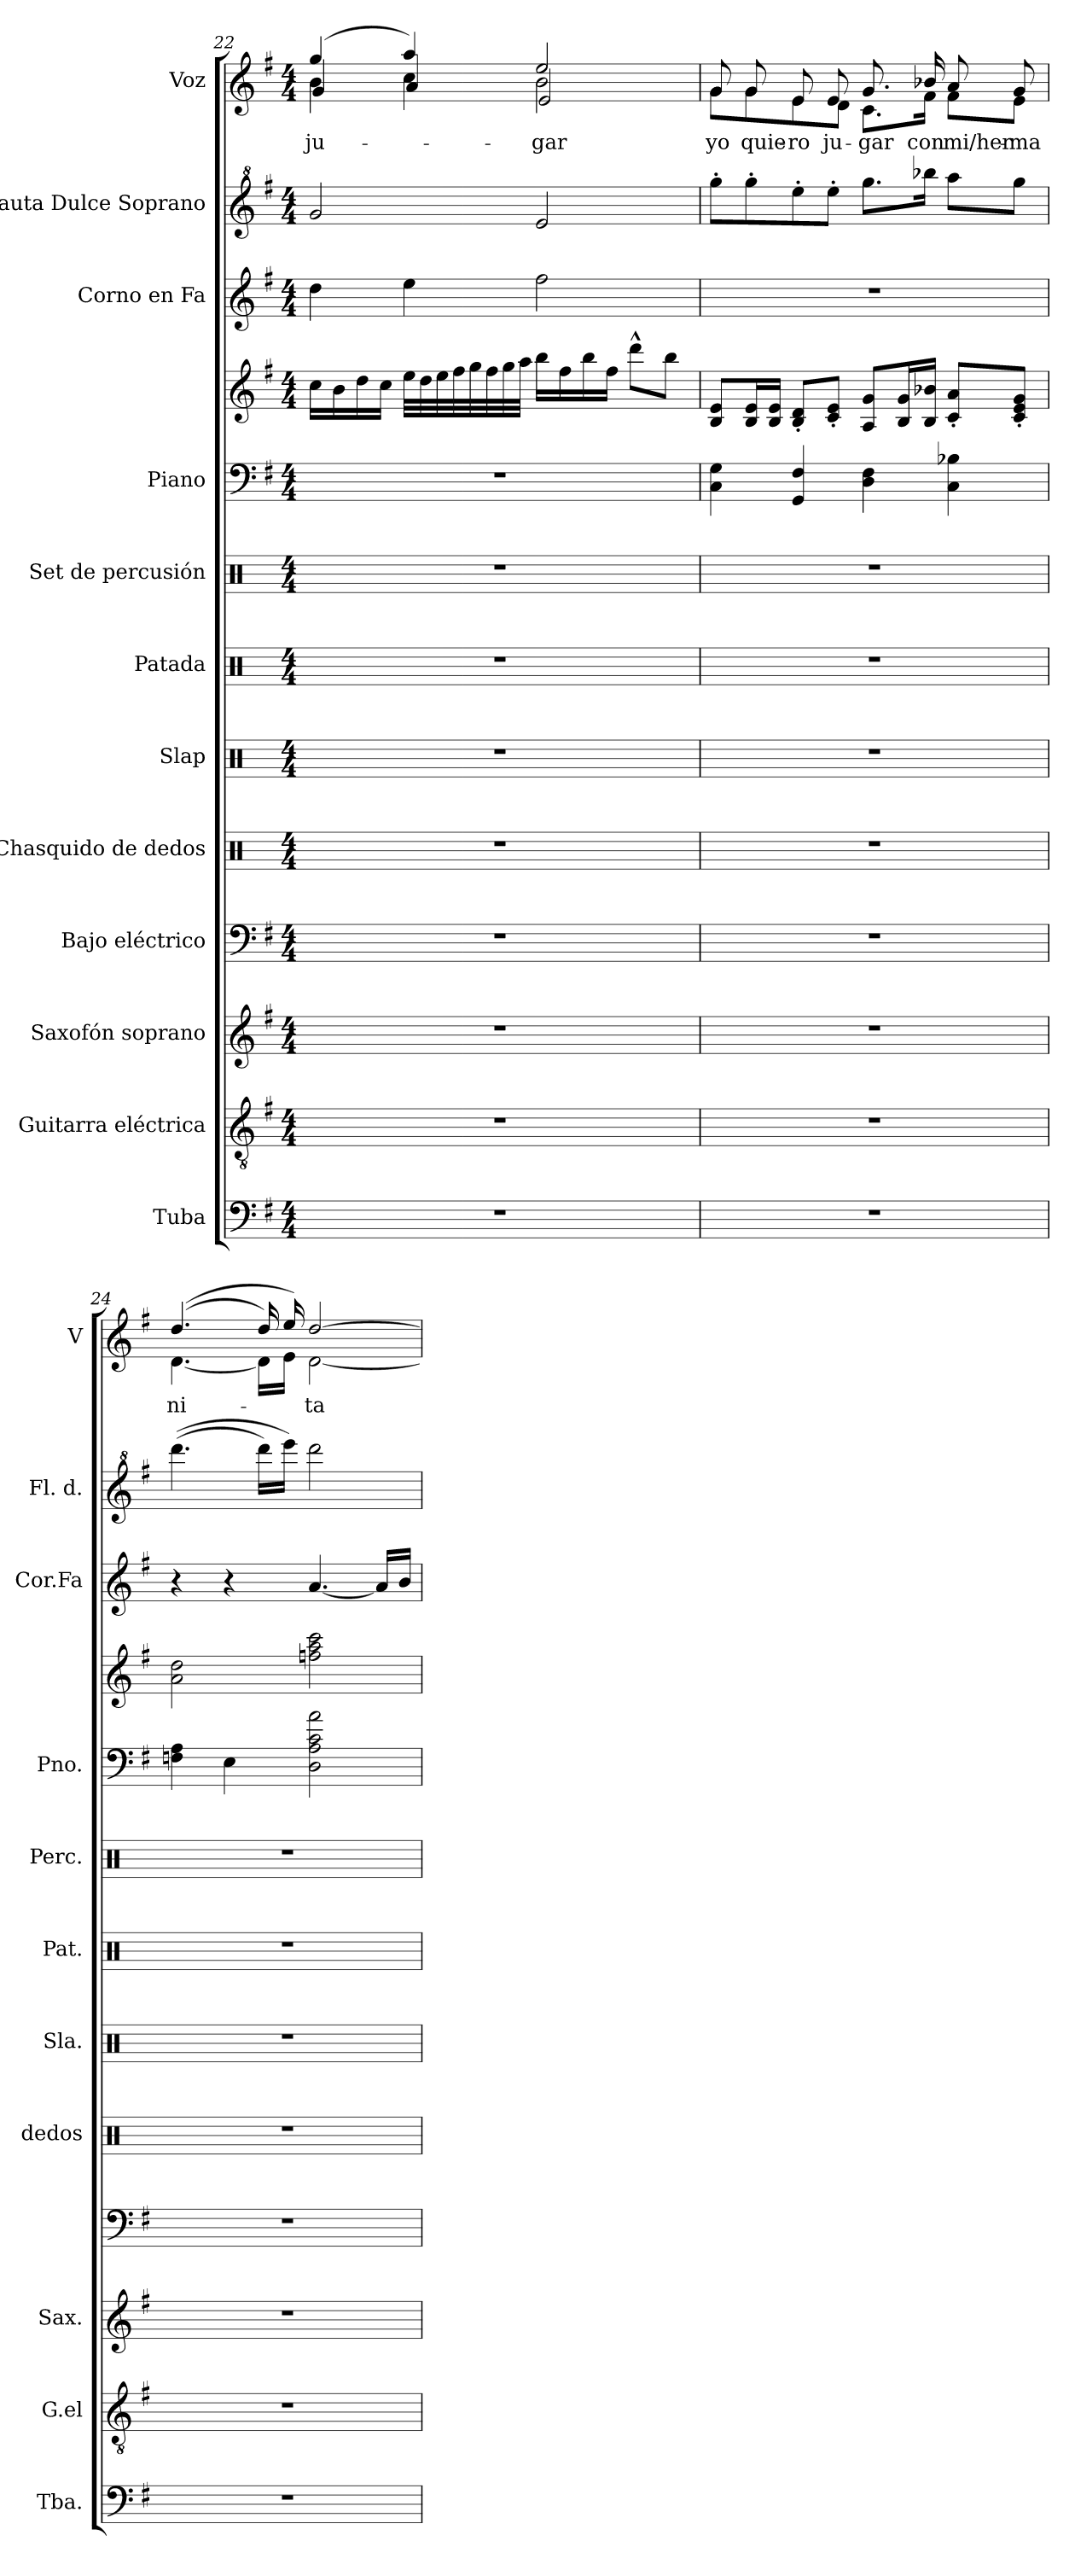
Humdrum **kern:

**kern	**kern	**kern	**kern	**kern	**kern	**kern	**kern	**kern	**kern	**kern	**kern	**kern	**text
*part12	*part11	*part10	*part9	*part8	*part7	*part6	*part5	*part4	*part4	*part3	*part2	*part1	*part1
*staff13	*staff12	*staff11	*staff10	*staff9	*staff8	*staff7	*staff6	*staff5	*staff4	*staff3	*staff2	*staff1	*staff1
*I"Tuba	*I"Guitarra eléctrica	*I"Saxofón soprano	*I"Bajo eléctrico	*I"Chasquido de dedos	*I"Slap	*I"Patada	*I"Set de percusión	*I"Piano	*	*I"Corno en Fa	*I"Flauta Dulce Soprano	*I"Voz	*
*I'Tba.	*I'G.el	*I'Sax.	*	*I'dedos	*I'Sla.	*I'Pat.	*I'Perc.	*I'Pno.	*	*I'Cor.Fa	*I'Fl. d.	*I'V	*
!!LO:PB:g=z
*clefF4	*clefGv2	*clefG2	*clefF4	*clefX	*clefX	*clefX	*clefX	*clefF4	*clefG2	*clefG2	*clefG^2	*clefG2	*
*	*	*ITrd1c2	*ITrd7c12	*	*	*	*	*	*	*ITrd4c7	*	*	*
*k[f#]	*k[f#]	*k[b-]	*k[f#]	*k[]	*k[]	*k[]	*k[]	*k[f#]	*k[f#]	*k[]	*k[f#]	*k[f#]	*
*M4/4	*M4/4	*M4/4	*M4/4	*M4/4	*M4/4	*M4/4	*M4/4	*M4/4	*M4/4	*M4/4	*M4/4	*M4/4	*
=22	=22	=22	=22	=22	=22	=22	=22	=22	=22	=22	=22	=22	=22
!	!	!	!	!	!	!	!	!	!	!	!	!	!LO:LY:b
*	*	*	*	*	*	*	*	*	*	*	*	*^	*
*	*	*	*	*	*	*	*	*	*	*	*	*	*^	*
1r	1r	1r	1r	1r	1r	1r	1r	1r	16cc\LL	4g\	2gg/	(>4gg/	4b\	4g/	ju-
.	.	.	.	.	.	.	.	.	16b\	.	.	.	.	.	.
.	.	.	.	.	.	.	.	.	16dd\	.	.	.	.	.	.
.	.	.	.	.	.	.	.	.	16cc\JJ	.	.	.	.	.	.
.	.	.	.	.	.	.	.	.	32ee\LLL	4a\	.	4aa/)	4cc\	4a/	.
.	.	.	.	.	.	.	.	.	32dd\	.	.	.	.	.	.
.	.	.	.	.	.	.	.	.	32ee\	.	.	.	.	.	.
.	.	.	.	.	.	.	.	.	32ff#\	.	.	.	.	.	.
.	.	.	.	.	.	.	.	.	32gg\	.	.	.	.	.	.
.	.	.	.	.	.	.	.	.	32ff#\	.	.	.	.	.	.
.	.	.	.	.	.	.	.	.	32gg\	.	.	.	.	.	.
.	.	.	.	.	.	.	.	.	32aa\JJJ	.	.	.	.	.	.
!	!	!	!	!	!	!	!	!	!	!	!	!	!	!	!LO:LY:b
.	.	.	.	.	.	.	.	.	16bb\LL	2b\	2ee/	2ee/	2b\	2e/	-gar
.	.	.	.	.	.	.	.	.	16ff#\	.	.	.	.	.	.
.	.	.	.	.	.	.	.	.	16bb\	.	.	.	.	.	.
.	.	.	.	.	.	.	.	.	16ff#\JJ	.	.	.	.	.	.
.	.	.	.	.	.	.	.	.	8ddd^^\L	.	.	.	.	.	.
.	.	.	.	.	.	.	.	.	8bb\J	.	.	.	.	.	.
*	*	*	*	*	*	*	*	*	*	*	*	*v	*v	*v	*
!!LO:PB:g=z
=23	=23	=23	=23	=23	=23	=23	=23	=23	=23	=23	=23	=23	=23
!	!	!	!	!	!	!	!	!	!	!	!	!	!LO:LY:b
*	*	*	*	*	*	*	*	*	*	*	*	*^	*
1r	1r	1r	1r	1r	1r	1r	1r	4C\ 4G\	8B/ 8e/L	1r	8ggg'\L	8g/	8g\L	yo
!	!	!	!	!	!	!	!	!	!	!	!	!	!	!LO:LY:b
.	.	.	.	.	.	.	.	.	16B/ 16e/L	.	8ggg'\	8g/	8g\	quie-
.	.	.	.	.	.	.	.	.	16B/ 16e/JJ	.	.	.	.	.
!	!	!	!	!	!	!	!	!	!	!	!	!	!	!LO:LY:b
.	.	.	.	.	.	.	.	4GG/ 4F#/	8B/' 8d/'L	.	8eee'\	8e/	8e\	-ro
!	!	!	!	!	!	!	!	!	!	!	!	!	!	!LO:LY:b
.	.	.	.	.	.	.	.	.	8c/' 8e/'J	.	8eee'\J	8e/	8d\J	ju-
!	!	!	!	!	!	!	!	!	!	!	!	!	!	!LO:LY:b
.	.	.	.	.	.	.	.	4D\ 4F#\	8A/ 8g/L	.	8.ggg\L	8.g/	8.c\L	-gar
.	.	.	.	.	.	.	.	.	16B/ 16g/L	.	.	.	.	.
!	!	!	!	!	!	!	!	!	!	!	!	!	!	!LO:LY:b
.	.	.	.	.	.	.	.	.	16B/ 16b-X/JJ	.	16bbb-X\Jk	16b-X/	16f#\Jk	con
!	!	!	!	!	!	!	!	!	!	!	!	!	!	!LO:LY:b
.	.	.	.	.	.	.	.	4C\ 4B-X\	8c/' 8a/'L	.	8aaa\L	8a/	8f#\L	mi/her-
!	!	!	!	!	!	!	!	!	!	!	!	!	!	!LO:LY:b
.	.	.	.	.	.	.	.	.	8c/' 8e/' 8g/'J	.	8ggg\J	8g/	8e\J	-ma
=24	=24	=24	=24	=24	=24	=24	=24	=24	=24	=24	=24	=24	=24	=24
!	!	!	!	!	!	!	!	!	!	!	!	!	!	!LO:LY:b
1r	1r	1r	1r	1r	1r	1r	1r	4Fn\ 4A\	2a\ 2dd\	4r	(>(>4.dddd\	(>(>4.dd/	[4.d\	ni-
.	.	.	.	.	.	.	.	4E\	.	4r	.	.	.	.
.	.	.	.	.	.	.	.	.	.	.	16dddd\LL)	16dd/)	16d\LL]	.
*	*	*	*	*	*	*	*	*	*	*	*	*MM60	*	*
.	.	.	.	.	.	.	.	.	.	.	16eeee\JJ)	16ee/)	16e\JJ	.
!	!	!	!	!	!	!	!	!	!	!	!	!	!	!LO:LY:b
.	.	.	.	.	.	.	.	2D\ 2A\ 2c\ 2a\	2ffn\ 2aa\ 2ccc\	[4.d/	2dddd\	[2dd/	[2d\	-ta
.	.	.	.	.	.	.	.	.	.	16d/LL]	.	.	.	.
.	.	.	.	.	.	.	.	.	.	16e/JJ	.	.	.	.
*	*	*	*	*	*	*	*	*	*	*	*	*v	*v	*
=	=	=	=	=	=	=	=	=	=	=	=	=	=
*-	*-	*-	*-	*-	*-	*-	*-	*-	*-	*-	*-	*-	*-
